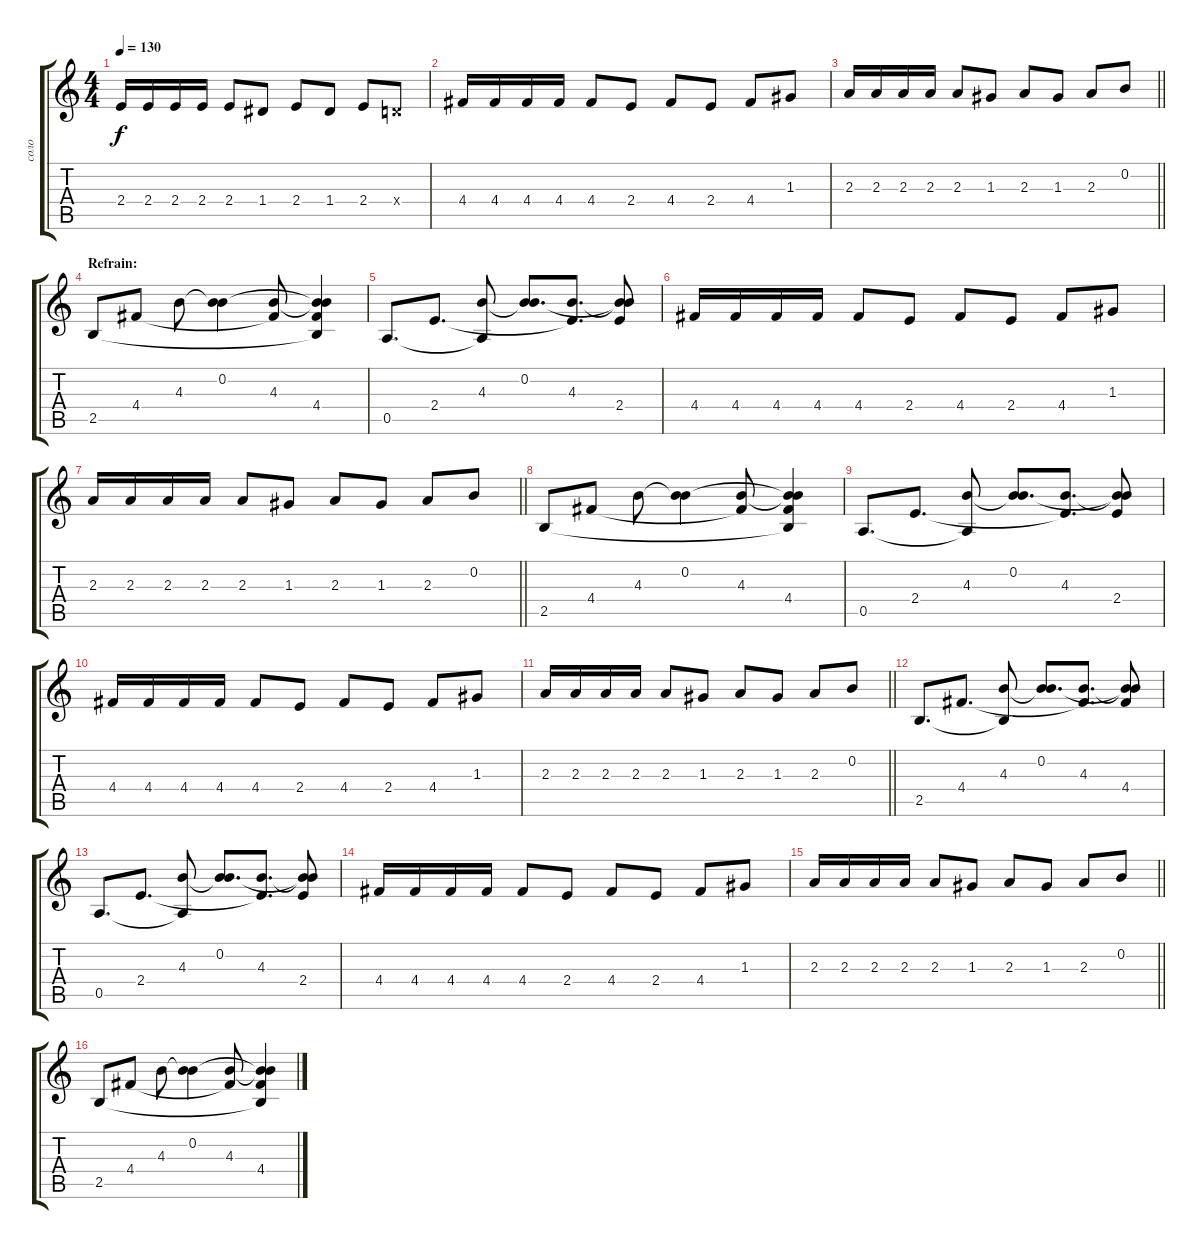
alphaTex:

\track ("соло" "соло") {instrument electricguitarmuted}
\staff {score tabs}
\tuning (E4 B3 G3 D3 A2 E2) {hide}
\ts (4 4)
\tempo 130
\clef g2
\ks c
2.4.16{dy f} 2.4.16 2.4.16 2.4.16 2.4.8 1.4.8 2.4.8 1.4.8 2.4.8 0.4{x}.8 |
4.4.16 4.4.16 4.4.16 4.4.16 4.4.8 2.4.8 4.4.8 2.4.8 4.4.8 1.3.8 |
\barLineRight lightlight
2.3.16 2.3.16 2.3.16 2.3.16 2.3.8 1.3.8 2.3.8 1.3.8 2.3.8 0.2.8 |
\section ("" "Refrain:")
2.5.8 4.4.8 4.3.8 (0.2 4.3{t}).4 (4.3 4.4{t}).8 (0.2{t} 4.3{t} 4.4 2.5{t}).4 |
0.5.8{d} 2.4.8{d} (4.3 0.5{t}).8 (0.2 4.3{t}).8{d} (4.3 2.4{t}).8{d} (0.2{t} 4.3{t} 2.4).8 |
4.4.16 4.4.16 4.4.16 4.4.16 4.4.8 2.4.8 4.4.8 2.4.8 4.4.8 1.3.8 |
\barLineRight lightlight
2.3.16 2.3.16 2.3.16 2.3.16 2.3.8 1.3.8 2.3.8 1.3.8 2.3.8 0.2.8 |
2.5.8 4.4.8 4.3.8 (0.2 4.3{t}).4 (4.3 4.4{t}).8 (0.2{t} 4.3{t} 4.4 2.5{t}).4 |
0.5.8{d} 2.4.8{d} (4.3 0.5{t}).8 (0.2 4.3{t}).8{d} (4.3 2.4{t}).8{d} (0.2{t} 4.3{t} 2.4).8 |
4.4.16 4.4.16 4.4.16 4.4.16 4.4.8 2.4.8 4.4.8 2.4.8 4.4.8 1.3.8 |
\barLineRight lightlight
2.3.16 2.3.16 2.3.16 2.3.16 2.3.8 1.3.8 2.3.8 1.3.8 2.3.8 0.2.8 |
2.5.8{d} 4.4.8{d} (4.3 2.5{t}).8 (0.2 4.3{t}).8{d} (4.3 4.4{t}).8{d} (0.2{t} 4.3{t} 4.4).8 |
0.5.8{d} 2.4.8{d} (4.3 0.5{t}).8 (0.2 4.3{t}).8{d} (4.3 2.4{t}).8{d} (0.2{t} 4.3{t} 2.4).8 |
4.4.16 4.4.16 4.4.16 4.4.16 4.4.8 2.4.8 4.4.8 2.4.8 4.4.8 1.3.8 |
\barLineRight lightlight
2.3.16 2.3.16 2.3.16 2.3.16 2.3.8 1.3.8 2.3.8 1.3.8 2.3.8 0.2.8 |
2.5.8 4.4.8 4.3.8 (0.2 4.3{t}).4 (4.3 4.4{t}).8 (0.2{t} 4.3{t} 4.4 2.5{t}).4
